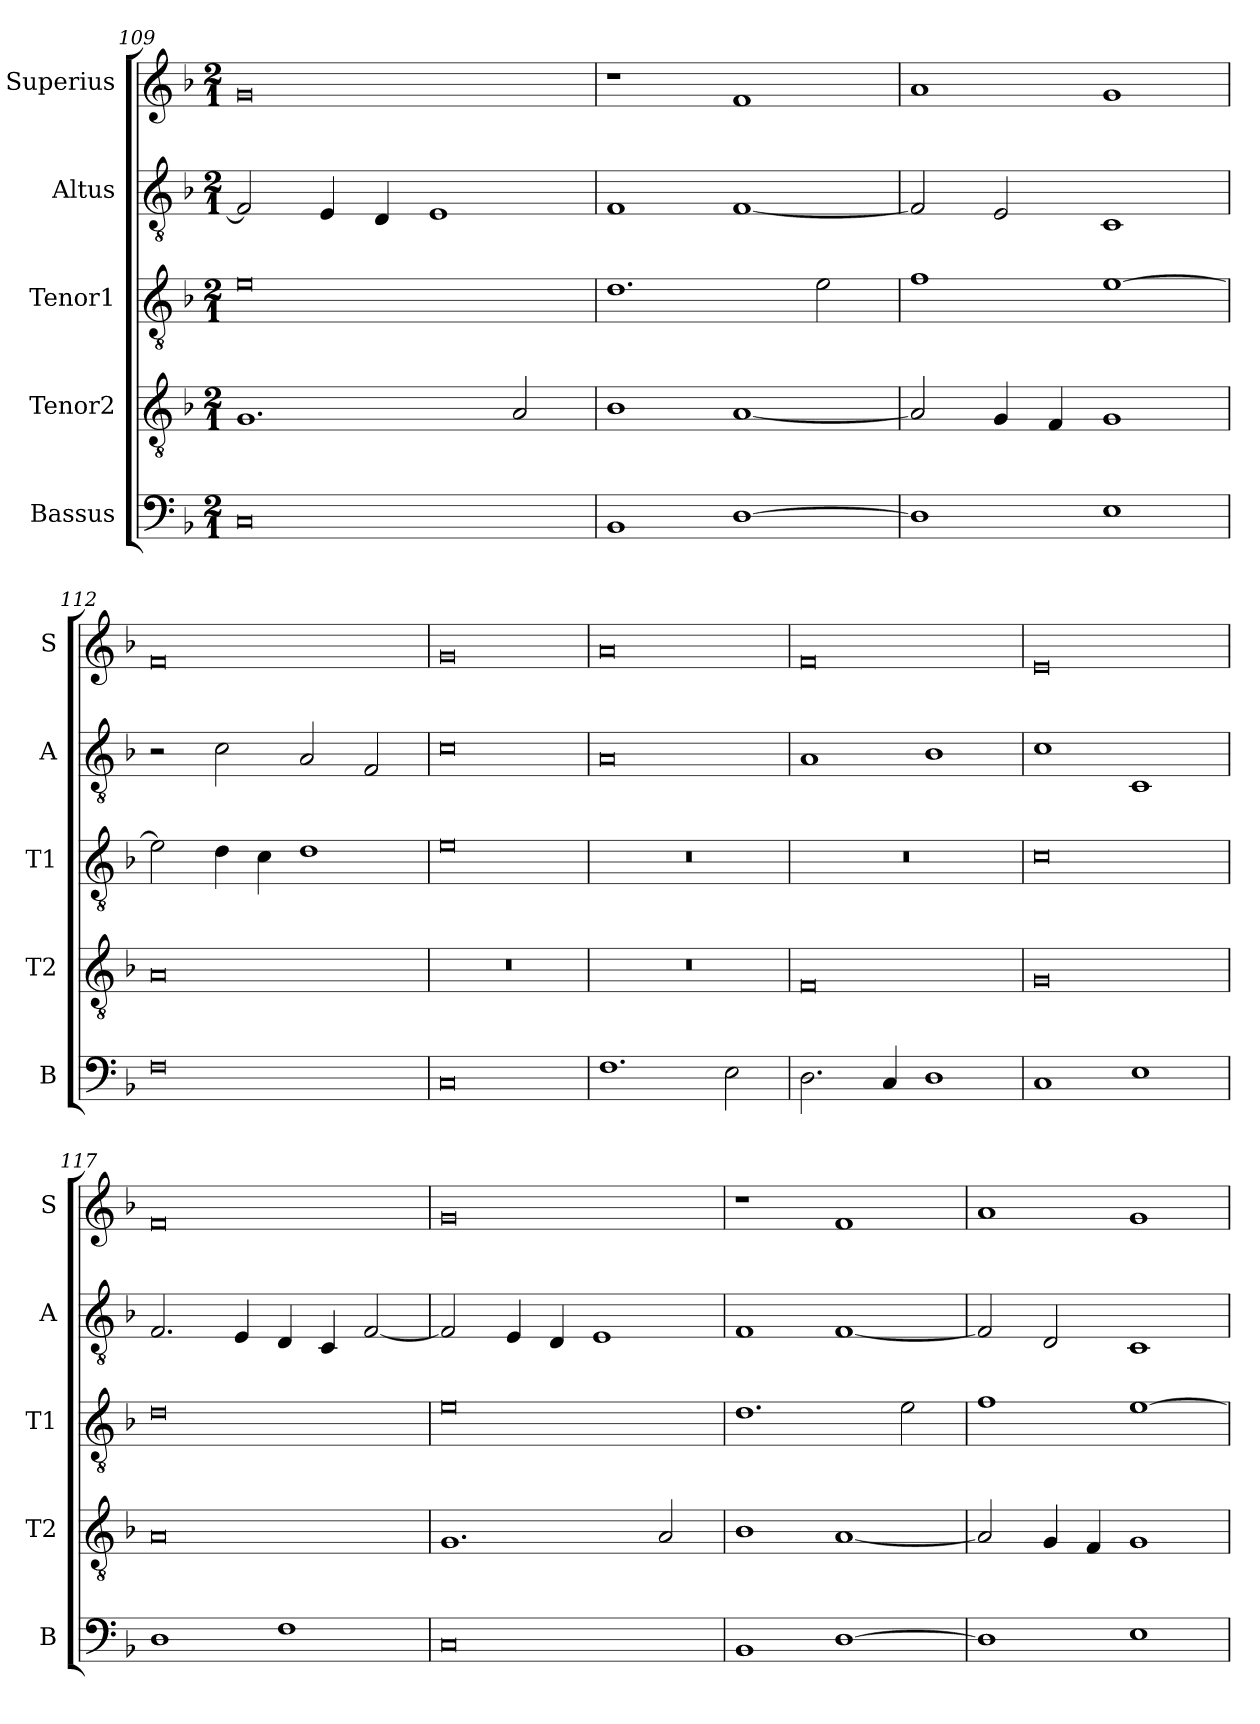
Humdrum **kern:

**kern	**kern	**kern	**kern	**kern
*part5	*part4	*part3	*part2	*part1
*staff5	*staff4	*staff3	*staff2	*staff1
*I"Bassus	*I"Tenor2	*I"Tenor1	*I"Altus	*I"Superius
*I'B	*I'T2	*I'T1	*I'A	*I'S
*clefF4	*clefGv2	*clefGv2	*clefGv2	*clefG2
*k[b-]	*k[b-]	*k[b-]	*k[b-]	*k[b-]
*M2/1	*M2/1	*M2/1	*M2/1	*M2/1
=109	=109	=109	=109	=109
0C	1.G	0e	2F/]	0g
.	.	.	4E/	.
.	.	.	4D/	.
.	.	.	1E	.
.	2A/	.	.	.
=110	=110	=110	=110	=110
1BB-	1B-	1.d	1F	1r
[1D	[1A	.	[1F	1f
.	.	2e\	.	.
=111	=111	=111	=111	=111
1D]	2A/]	1f	2F/]	1a
.	4G/	.	2E/	.
.	4F/	.	.	.
1E	1G	[1e	1C	1g
=112	=112	=112	=112	=112
0F	0A	2e\]	2r	0f
.	.	4d\	2c\	.
.	.	4c\	.	.
.	.	1d	2A/	.
.	.	.	2F/	.
=113	=113	=113	=113	=113
0C	0r	0e	0c	0g
=114	=114	=114	=114	=114
1.F	0r	0r	0A	0a
2E\	.	.	.	.
=115	=115	=115	=115	=115
2.D\	0F	0r	1A	0f
4C/	.	.	.	.
1D	.	.	1B-	.
=116	=116	=116	=116	=116
1C	0G	0c	1c	0e
1E	.	.	1C	.
=117	=117	=117	=117	=117
1D	0A	0d	2.F/	0f
.	.	.	4E/	.
1F	.	.	4D/	.
.	.	.	4C/	.
.	.	.	[2F/	.
=118	=118	=118	=118	=118
0C	1.G	0e	2F/]	0g
.	.	.	4E/	.
.	.	.	4D/	.
.	.	.	1E	.
.	2A/	.	.	.
=119	=119	=119	=119	=119
1BB-	1B-	1.d	1F	1r
[1D	[1A	.	[1F	1f
.	.	2e\	.	.
=120	=120	=120	=120	=120
1D]	2A/]	1f	2F/]	1a
.	4G/	.	2D/	.
.	4F/	.	.	.
1E	1G	[1e	1C	1g
=	=	=	=	=
*-	*-	*-	*-	*-
